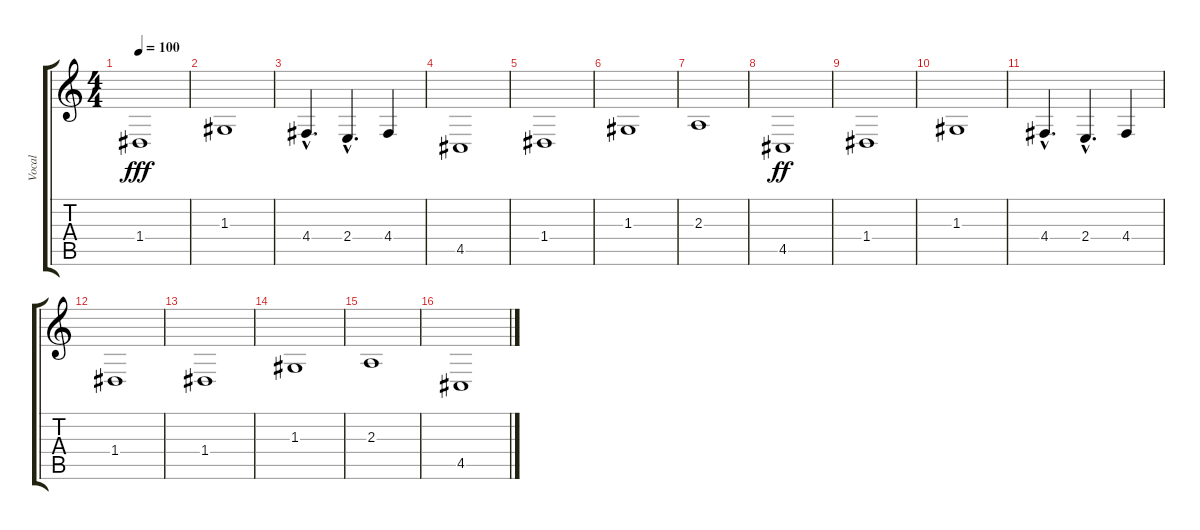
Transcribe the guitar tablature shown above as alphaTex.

\track ("Vocal" "Vocal") {instrument flute}
\staff {score tabs}
\tuning (E4 B3 G3 D3 A2 E2) {hide}
\ts (4 4)
\tempo 100
\clef g2
\ks c
1.4.1{dy fff volume 13 instrument choiraahs} |
1.3.1{volume 13 instrument choiraahs} |
4.4{hac}.4{d} 2.4{hac}.4{d volume 13 instrument choiraahs} 4.4.4 |
4.5.1{volume 13 instrument choiraahs} |
1.4.1{volume 13 instrument choiraahs} |
1.3.1 |
2.3.1{volume 13 instrument choiraahs} |
4.5.1{dy ff volume 13 instrument choiraahs} |
1.4.1{volume 13 instrument choiraahs} |
1.3.1{volume 13 instrument choiraahs} |
4.4{hac}.4{d volume 13 instrument choiraahs} 2.4{hac}.4{d volume 13 instrument choiraahs} 4.4.4 |
1.4.1{volume 13 instrument choiraahs} |
1.4.1{volume 13 instrument choiraahs} |
1.3.1{volume 13 instrument choiraahs} |
2.3.1{volume 13 instrument choiraahs} |
4.5.1{volume 13 instrument choiraahs}
